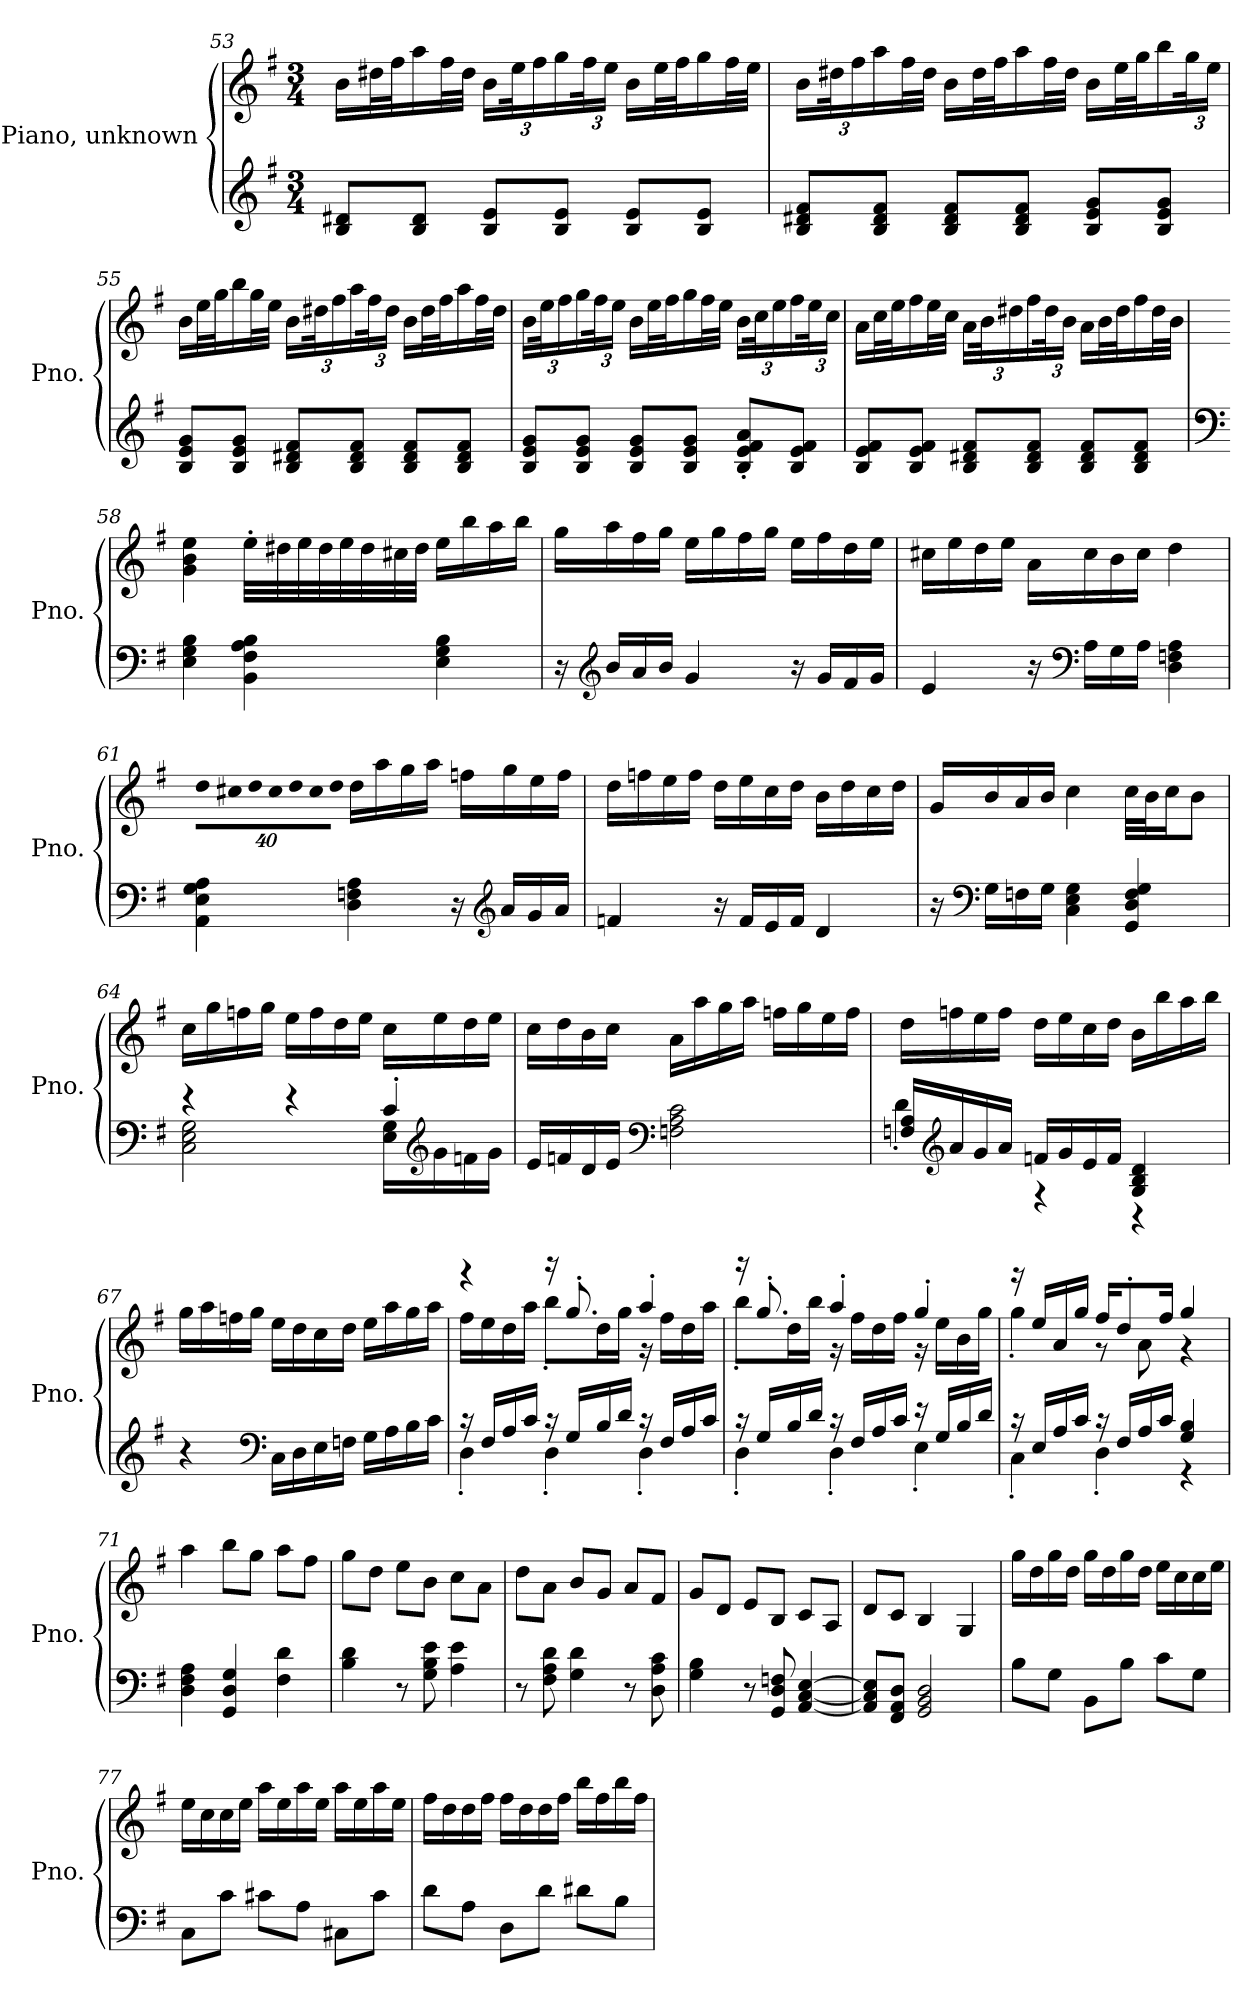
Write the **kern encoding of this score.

**kern	**kern
*part1	*part1
*staff2	*staff1
*I"Piano, unknown	*
*I'Pno.	*
*clefG2	*clefG2
*k[f#]	*k[f#]
*M3/4	*M3/4
=53	=53
8B/ 8d#X/L	16b\LL
.	32dd#X\L
.	32ff#\J
8B/ 8d#/J	16aa\
.	32ff#\L
.	32dd#\JJJ
8B/ 8e/L	16b\LL
*	*Xbrackettup
.	48ee\K
.	24ff#\
8B/ 8e/J	16gg\
.	48ff#\K
.	24ee\JJ
8B/ 8e/L	16b\LL
.	32ee\L
.	32ff#\J
8B/ 8e/J	16gg\
.	32ff#\L
.	32ee\JJJ
!!LO:LB:g=z
=54	=54
8B/ 8d#X/ 8f#/L	16b\LL
.	48dd#X\K
.	24ff#\
8B/ 8d#/ 8f#/J	16aa\
.	32ff#\L
.	32dd#\JJJ
8B/ 8d#/ 8f#/L	16b\LL
.	32dd#\L
.	32ff#\J
8B/ 8d#/ 8f#/J	16aa\
.	32ff#\L
.	32dd#\JJJ
8B/ 8e/ 8g/L	16b\LL
.	32ee\L
.	32gg\J
8B/ 8e/ 8g/J	16bb\
.	48gg\K
.	24ee\JJ
=55	=55
8B/ 8e/ 8g/L	16b\LL
.	32ee\L
.	32gg\J
8B/ 8e/ 8g/J	16bb\
.	32gg\L
.	32ee\JJJ
8B/ 8d#X/ 8f#/L	16b\LL
.	48dd#X\K
.	24ff#\
8B/ 8d#/ 8f#/J	16aa\
.	48ff#\K
.	24dd#\JJ
8B/ 8d#/ 8f#/L	16b\LL
.	32dd#\L
.	32ff#\J
8B/ 8d#/ 8f#/J	16aa\
.	32ff#\L
.	32dd#\JJJ
!!LO:LB:g=z
=56	=56
8B/ 8e/ 8g/L	16b\LL
.	48ee\K
.	24ff#\
8B/ 8e/ 8g/J	16gg\
.	48ff#\K
.	24ee\JJ
8B/ 8e/ 8g/L	16b\LL
.	32ee\L
.	32ff#\J
8B/ 8e/ 8g/J	16gg\
.	32ff#\L
.	32ee\JJJ
8B/' 8e/' 8f#/' 8a/'L	16b\LL
.	48cc\K
.	24ee\
8B/ 8e/ 8f#/J	16ff#\
.	48ee\K
.	24cc\JJ
=57	=57
8B/ 8e/ 8f#/L	16a\LL
.	32cc\L
.	32ee\J
8B/ 8e/ 8f#/J	16ff#\
.	32ee\L
.	32cc\JJJ
8B/ 8d#X/ 8f#/L	16a\LL
.	48b\K
.	24dd#X\
8B/ 8d#/ 8f#/J	16ff#\
.	48dd#\K
.	24b\JJ
8B/ 8d#/ 8f#/L	16a\LL
.	32b\L
.	32dd#\J
8B/ 8d#/ 8f#/J	16ff#\
.	32dd#\L
.	32b\JJJ
!!LO:LB:g=z
=58	=58
*clefF4	*
4E\ 4G\ 4B\	4g\ 4b\ 4ee\
4BB\ 4F#\ 4A\ 4B\	32ee'\LLL
.	32dd#X\
.	32ee\
.	32dd#\
.	32ee\
.	32dd#\
.	32cc#X\
.	32dd#\JJJ
4E\ 4G\ 4B\	16ee\LL
.	16bb\
.	16aa\
.	16bb\JJ
=59	=59
16r	16gg\LL
*clefG2	*
16b/LL	16aa\
16a/	16ff#\
16b/JJ	16gg\JJ
4g/	16ee\LL
.	16gg\
.	16ff#\
.	16gg\JJ
16r	16ee\LL
16g/LL	16ff#\
16f#/	16dd\
16g/JJ	16ee\JJ
=60	=60
4e/	16cc#X\LL
.	16ee\
.	16dd\
.	16ee\JJ
16r	16a\LL
*clefF4	*
16A\LL	16cc#\
16G\	16b\
16A\JJ	16cc#\JJ
4D\ 4Fn\ 4A\	4dd\
!!LO:LB:g=z
=61	=61
!	!LO:N:vis=32
4AA\ 4E\ 4G\ 4A\	640%23dd\LLL
!	!LO:N:vis=32
.	640%23cc#X\
!	!LO:N:vis=32
.	640%23dd\
!	!LO:N:vis=32
.	640%23cc#\
!	!LO:N:vis=32
.	640%23dd\
!	!LO:N:vis=32
.	640%23cc#\
!	!LO:N:vis=32
.	640%23dd\JJJ
4D\ 4Fn\ 4A\	.
.	16dd\LL
.	16aa\
.	16gg\
.	16aa\JJ
16r	.
.	16ffn\LL
*clefG2	*
16a/LL	.
.	16gg\
16g/	.
.	16ee\
16a/JJ	.
.	16ff\JJ
640ryy	.
=62	=62
4fn/	16dd\LL
.	16ffn\
.	16ee\
.	16ff\JJ
16r	16dd\LL
16f/LL	16ee\
16e/	16cc\
16f/JJ	16dd\JJ
4d/	16b\LL
.	16dd\
.	16cc\
.	16dd\JJ
=63	=63
16r	16g/LL
*clefF4	*
16G\LL	16b/
16Fn\	16a/
16G\JJ	16b/JJ
4C\ 4E\ 4G\	4cc\
4GG/ 4D/ 4F/ 4G/	32cc\LLL
.	32b\J
.	16cc\J
.	8b\J
!!LO:PB:g=z
=64	=64
*^	*
4r	2C\ 2E\ 2G\	16cc\LL
.	.	16gg\
.	.	16ffn\
.	.	16gg\JJ
4r	.	16ee\LL
.	.	16ff\
.	.	16dd\
.	.	16ee\JJ
4c'/	16E\ 16G\LL	16cc\LL
*clefG2	*	*
.	16g\	16ee\
.	16fn\	16dd\
.	16g\JJ	16ee\JJ
*v	*v	*
=65	=65
16e/LL	16cc\LL
16fn/	16dd\
16d/	16b\
16e/JJ	16cc\JJ
*clefF4	*
2Fn\ 2A\ 2c\	16a\LL
.	16aa\
.	16gg\
.	16aa\JJ
.	16ffn\LL
.	16gg\
.	16ee\
.	16ff\JJ
!!LO:LB:g=z
=66	=66
*^	*
16Fn/ 16A/LL	4d'\	16dd\LL
*clefG2	*	*
16a/	.	16ffn\
16g/	.	16ee\
16a/JJ	.	16ff\JJ
16fn/LL	4r	16dd\LL
16g/	.	16ee\
16e/	.	16cc\
16f/JJ	.	16dd\JJ
4G/ 4B/ 4d/	4r	16b\LL
.	.	16bb\
.	.	16aa\
.	.	16bb\JJ
*v	*v	*
=67	=67
4r	16gg\LL
.	16aa\
.	16ffn\
.	16gg\JJ
*clefF4	*
16C\LL	16ee\LL
16D\	16dd\
16E\	16cc\
16Fn\JJ	16dd\JJ
16G\LL	16ee\LL
16A\	16aa\
16B\	16gg\
16c\JJ	16aa\JJ
=68	=68
*^	*^
16r	4D'\	4r	16ff#\LL
16F#/LL	.	.	16ee\
16A/	.	.	16dd\
16c/JJ	.	.	16aa\JJ
16r	4D'\	16r	8bb'\L
16G/LL	.	8.gg'/	.
16B/	.	.	16dd\L
16d/JJ	.	.	16gg\JJ
16r	4D'\	4aa'/	16r
16F#/LL	.	.	16ff#\LL
16A/	.	.	16dd\
16c/JJ	.	.	16aa\JJ
!!LO:LB:g=z	!!
=69	=69	=69	=69
16r	4D'\	16r	8bb'\L
16G/LL	.	8.gg'/	.
16B/	.	.	16dd\L
16d/JJ	.	.	16bb\JJ
16r	4D'\	4aa'/	16r
16F#/LL	.	.	16ff#\LL
16A/	.	.	16dd\
16c/JJ	.	.	16ff#\JJ
16r	4E'\	4gg'/	16r
16G/LL	.	.	16ee\LL
16B/	.	.	16b\
16d/JJ	.	.	16gg\JJ
=70	=70	=70	=70
16r	4C'\	16r	4gg'\
16E/LL	.	16ee/LL	.
16A/	.	16a/	.
16c/JJ	.	16gg/JJ	.
16r	4D'\	16ff#/KL	8r
16F#/LL	.	8dd'/	.
16A/	.	.	8a\
16c/JJ	.	16ff#/Jk	.
4G/ 4B/	4r	4gg/	4r
*v	*v	*	*
*	*v	*v
=71	=71
4D\ 4F#\ 4A\	4aa\
4GG/ 4D/ 4G/	8bb\L
.	8gg\J
4F#\ 4d\	8aa\L
.	8ff#\J
=72	=72
4B\ 4d\	8gg\L
.	8dd\J
8r	8ee\L
8G\ 8B\ 8e\	8b\J
4A\ 4e\	8cc\L
.	8a\J
=73	=73
8r	8dd\L
8F#\ 8A\ 8d\	8a\J
4G\ 4d\	8b/L
.	8g/J
8r	8a/L
8D\ 8A\ 8c\	8f#/J
!!LO:LB:g=z
=74	=74
4G\ 4B\	8g/L
.	8d/J
8r	8e/L
8GG/ 8D/ 8Fn/	8B/J
[4AA/ [4C/ [4E/	8c/L
.	8A/J
=75	=75
8AA/] 8C/] 8E/]L	8d/L
8FF#/ 8AA/ 8D/J	8c/J
2GG/ 2BB/ 2D/	4B/
.	4G/
=76	=76
8B\L	16gg\LL
.	16dd\
8G\J	16gg\
.	16dd\JJ
8BB\L	16gg\LL
.	16dd\
8B\J	16gg\
.	16dd\JJ
8c\L	16ee\LL
.	16cc\
8G\J	16cc\
.	16ee\JJ
=77	=77
8C\L	16ee\LL
.	16cc\
8c\J	16cc\
.	16ee\JJ
8c#X\L	16aa\LL
.	16ee\
8A\J	16aa\
.	16ee\JJ
8C#X\L	16aa\LL
.	16ee\
8c#\J	16aa\
.	16ee\JJ
!!LO:LB:g=z
=78	=78
8d\L	16ff#\LL
.	16dd\
8A\J	16dd\
.	16ff#\JJ
8D\L	16ff#\LL
.	16dd\
8d\J	16dd\
.	16ff#\JJ
8d#X\L	16bb\LL
.	16ff#\
8B\J	16bb\
.	16ff#\JJ
=	=
*-	*-
